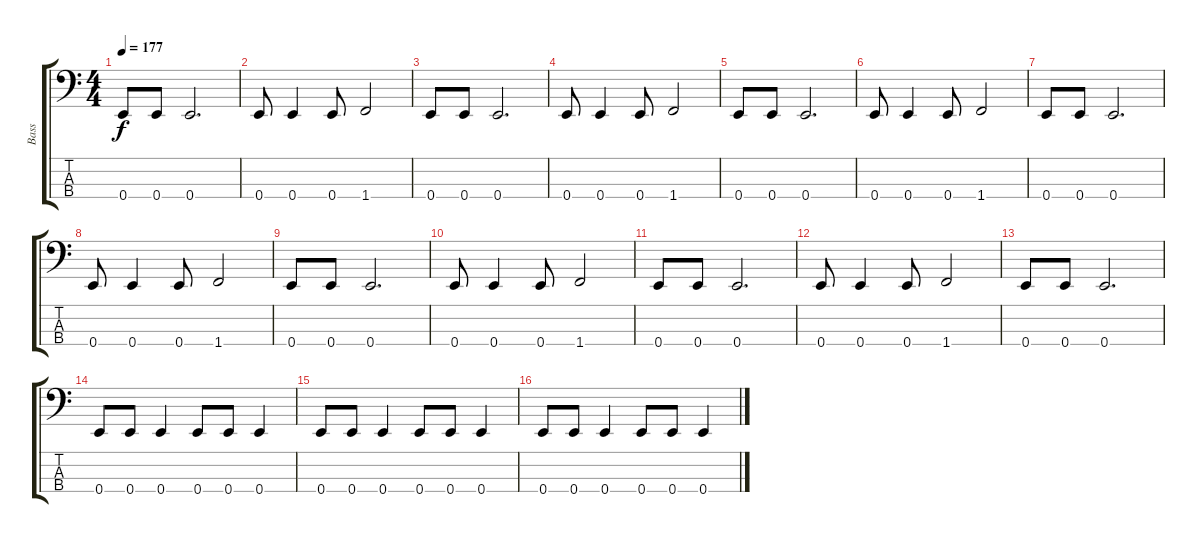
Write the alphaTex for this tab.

\track ("Bass" "Bass") {solo instrument electricbassfinger}
\staff {score tabs}
\tuning (G2 D2 A1 E1) {hide}
\ts (4 4)
\tempo 177
\clef f4
\ks c
0.4.8{dy f} 0.4.8 0.4.2{d} |
0.4.8 0.4.4 0.4.8 1.4.2 |
0.4.8 0.4.8 0.4.2{d} |
0.4.8 0.4.4 0.4.8 1.4.2 |
0.4.8 0.4.8 0.4.2{d} |
0.4.8 0.4.4 0.4.8 1.4.2 |
0.4.8 0.4.8 0.4.2{d} |
0.4.8 0.4.4 0.4.8 1.4.2 |
0.4.8 0.4.8 0.4.2{d} |
0.4.8 0.4.4 0.4.8 1.4.2 |
0.4.8 0.4.8 0.4.2{d} |
0.4.8 0.4.4 0.4.8 1.4.2 |
0.4.8 0.4.8 0.4.2{d} |
0.4.8 0.4.8 0.4.4 0.4.8 0.4.8 0.4.4 |
0.4.8 0.4.8 0.4.4 0.4.8 0.4.8 0.4.4 |
0.4.8 0.4.8 0.4.4 0.4.8 0.4.8 0.4.4
